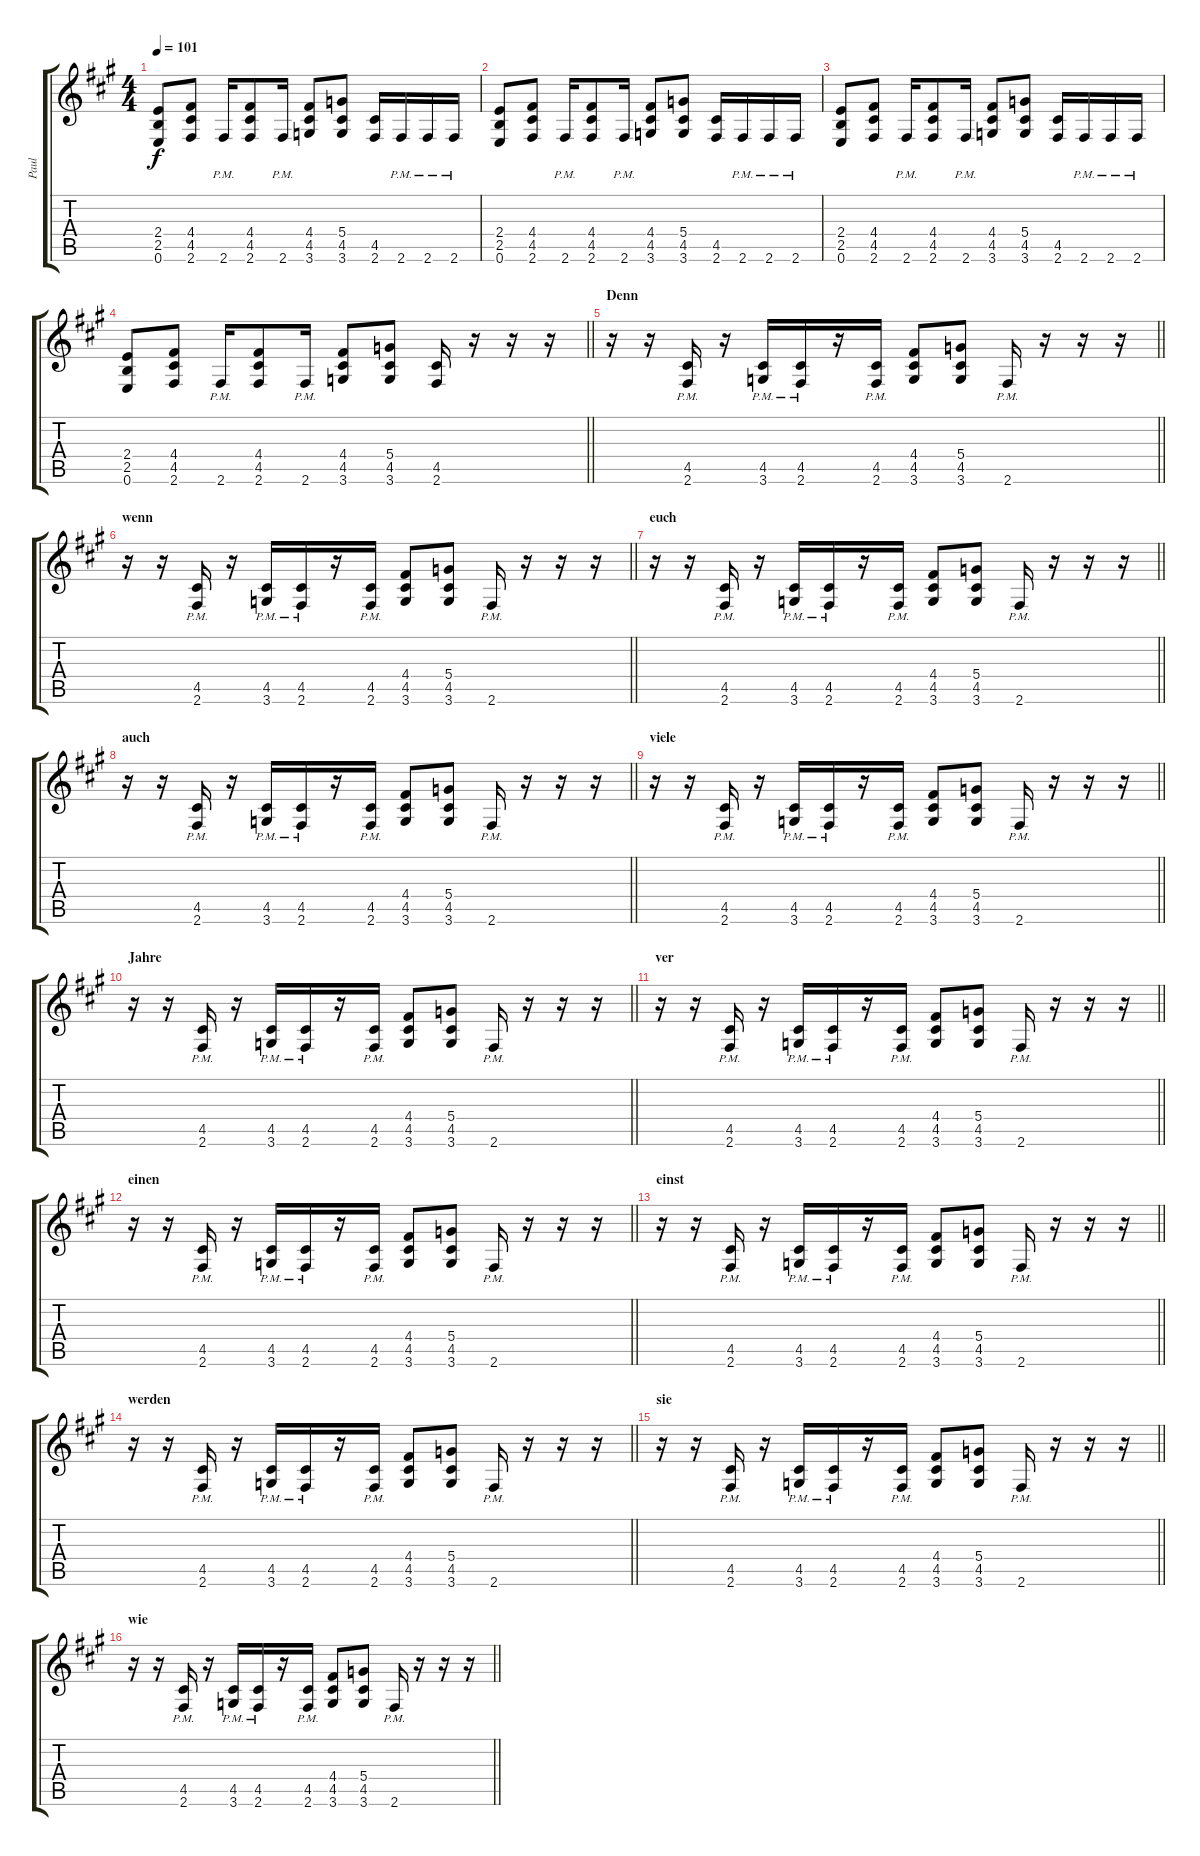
\track ("Paul" "Paul") {instrument distortionguitar}
\staff {score tabs}
\tuning (E4 B3 G3 D3 A2 E2) {hide}
\ts (4 4)
\tempo 101
\clef g2
\ks f#minor
(2.4 2.5 0.6).8{dy f} (4.4 4.5 2.6).8 2.6{pm}.16 (4.4 4.5 2.6).8 2.6{pm}.16 (4.4 4.5 3.6).8 (5.4 4.5 3.6).8 (4.5 2.6).16 2.6{pm}.16 2.6{pm}.16 2.6{pm}.16 |
(2.4 2.5 0.6).8 (4.4 4.5 2.6).8 2.6{pm}.16 (4.4 4.5 2.6).8 2.6{pm}.16 (4.4 4.5 3.6).8 (5.4 4.5 3.6).8 (4.5 2.6).16 2.6{pm}.16 2.6{pm}.16 2.6{pm}.16 |
(2.4 2.5 0.6).8 (4.4 4.5 2.6).8 2.6{pm}.16 (4.4 4.5 2.6).8 2.6{pm}.16 (4.4 4.5 3.6).8 (5.4 4.5 3.6).8 (4.5 2.6).16 2.6{pm}.16 2.6{pm}.16 2.6{pm}.16 |
\barLineRight lightlight
(2.4 2.5 0.6).8 (4.4 4.5 2.6).8 2.6{pm}.16 (4.4 4.5 2.6).8 2.6{pm}.16 (4.4 4.5 3.6).8 (5.4 4.5 3.6).8 (4.5 2.6).16 r.16 r.16 r.16 |
\section ("" "Denn")
\barLineRight lightlight
r.16 r.16 (4.5{pm} 2.6{pm}).16 r.16 (4.5{pm} 3.6{pm}).16 (4.5{pm} 2.6{pm}).16 r.16 (4.5{pm} 2.6{pm}).16 (4.4 4.5 3.6).8 (5.4 4.5 3.6).8 2.6{pm}.16 r.16 r.16 r.16 |
\section ("" "wenn")
\barLineRight lightlight
r.16 r.16 (4.5{pm} 2.6{pm}).16 r.16 (4.5{pm} 3.6{pm}).16 (4.5{pm} 2.6{pm}).16 r.16 (4.5{pm} 2.6{pm}).16 (4.4 4.5 3.6).8 (5.4 4.5 3.6).8 2.6{pm}.16 r.16 r.16 r.16 |
\section ("" "euch")
\barLineRight lightlight
r.16 r.16 (4.5{pm} 2.6{pm}).16 r.16 (4.5{pm} 3.6{pm}).16 (4.5{pm} 2.6{pm}).16 r.16 (4.5{pm} 2.6{pm}).16 (4.4 4.5 3.6).8 (5.4 4.5 3.6).8 2.6{pm}.16 r.16 r.16 r.16 |
\section ("" "auch")
\barLineRight lightlight
r.16 r.16 (4.5{pm} 2.6{pm}).16 r.16 (4.5{pm} 3.6{pm}).16 (4.5{pm} 2.6{pm}).16 r.16 (4.5{pm} 2.6{pm}).16 (4.4 4.5 3.6).8 (5.4 4.5 3.6).8 2.6{pm}.16 r.16 r.16 r.16 |
\section ("" "viele")
\barLineRight lightlight
r.16 r.16 (4.5{pm} 2.6{pm}).16 r.16 (4.5{pm} 3.6{pm}).16 (4.5{pm} 2.6{pm}).16 r.16 (4.5{pm} 2.6{pm}).16 (4.4 4.5 3.6).8 (5.4 4.5 3.6).8 2.6{pm}.16 r.16 r.16 r.16 |
\section ("" "Jahre")
\barLineRight lightlight
r.16 r.16 (4.5{pm} 2.6{pm}).16 r.16 (4.5{pm} 3.6{pm}).16 (4.5{pm} 2.6{pm}).16 r.16 (4.5{pm} 2.6{pm}).16 (4.4 4.5 3.6).8 (5.4 4.5 3.6).8 2.6{pm}.16 r.16 r.16 r.16 |
\section ("" "ver")
\barLineRight lightlight
r.16 r.16 (4.5{pm} 2.6{pm}).16 r.16 (4.5{pm} 3.6{pm}).16 (4.5{pm} 2.6{pm}).16 r.16 (4.5{pm} 2.6{pm}).16 (4.4 4.5 3.6).8 (5.4 4.5 3.6).8 2.6{pm}.16 r.16 r.16 r.16 |
\section ("" "einen")
\barLineRight lightlight
r.16 r.16 (4.5{pm} 2.6{pm}).16 r.16 (4.5{pm} 3.6{pm}).16 (4.5{pm} 2.6{pm}).16 r.16 (4.5{pm} 2.6{pm}).16 (4.4 4.5 3.6).8 (5.4 4.5 3.6).8 2.6{pm}.16 r.16 r.16 r.16 |
\section ("" "einst")
\barLineRight lightlight
r.16 r.16 (4.5{pm} 2.6{pm}).16 r.16 (4.5{pm} 3.6{pm}).16 (4.5{pm} 2.6{pm}).16 r.16 (4.5{pm} 2.6{pm}).16 (4.4 4.5 3.6).8 (5.4 4.5 3.6).8 2.6{pm}.16 r.16 r.16 r.16 |
\section ("" "werden")
\barLineRight lightlight
r.16 r.16 (4.5{pm} 2.6{pm}).16 r.16 (4.5{pm} 3.6{pm}).16 (4.5{pm} 2.6{pm}).16 r.16 (4.5{pm} 2.6{pm}).16 (4.4 4.5 3.6).8 (5.4 4.5 3.6).8 2.6{pm}.16 r.16 r.16 r.16 |
\section ("" "sie")
\barLineRight lightlight
r.16 r.16 (4.5{pm} 2.6{pm}).16 r.16 (4.5{pm} 3.6{pm}).16 (4.5{pm} 2.6{pm}).16 r.16 (4.5{pm} 2.6{pm}).16 (4.4 4.5 3.6).8 (5.4 4.5 3.6).8 2.6{pm}.16 r.16 r.16 r.16 |
\section ("" "wie")
\barLineRight lightlight
r.16 r.16 (4.5{pm} 2.6{pm}).16 r.16 (4.5{pm} 3.6{pm}).16 (4.5{pm} 2.6{pm}).16 r.16 (4.5{pm} 2.6{pm}).16 (4.4 4.5 3.6).8 (5.4 4.5 3.6).8 2.6{pm}.16 r.16 r.16 r.16
